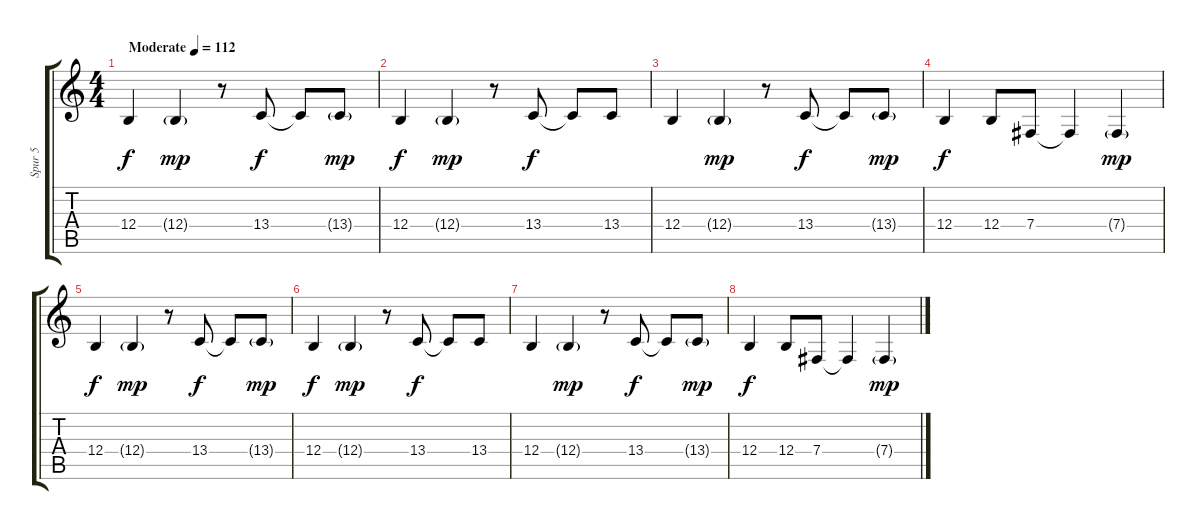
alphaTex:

\track ("Spur 5" "Spur 5") {instrument sitar}
\staff {score tabs}
\tuning (Db4 Ab3 E3 B2 Gb2 B1) {hide}
\ts (4 4)
\tempo (112 "Moderate")
\clef g2
\ks c
12.4.4{dy f instrument sitar} 12.4{g}.4{dy mp} r.8 13.4.8{dy f} 13.4{t}.8 13.4{g}.8{dy mp} |
12.4.4{dy f} 12.4{g}.4{dy mp} r.8 13.4.8{dy f} 13.4{t}.8 13.4.8 |
12.4.4 12.4{g}.4{dy mp} r.8 13.4.8{dy f} 13.4{t}.8 13.4{g}.8{dy mp} |
12.4.4{dy f} 12.4.8 7.4.8 7.4{t}.4 7.4{g}.4{dy mp} |
12.4.4{dy f} 12.4{g}.4{dy mp} r.8 13.4.8{dy f} 13.4{t}.8 13.4{g}.8{dy mp} |
12.4.4{dy f} 12.4{g}.4{dy mp} r.8 13.4.8{dy f} 13.4{t}.8 13.4.8 |
12.4.4 12.4{g}.4{dy mp} r.8 13.4.8{dy f} 13.4{t}.8 13.4{g}.8{dy mp} |
12.4.4{dy f} 12.4.8 7.4.8 7.4{t}.4 7.4{g}.4{dy mp}
